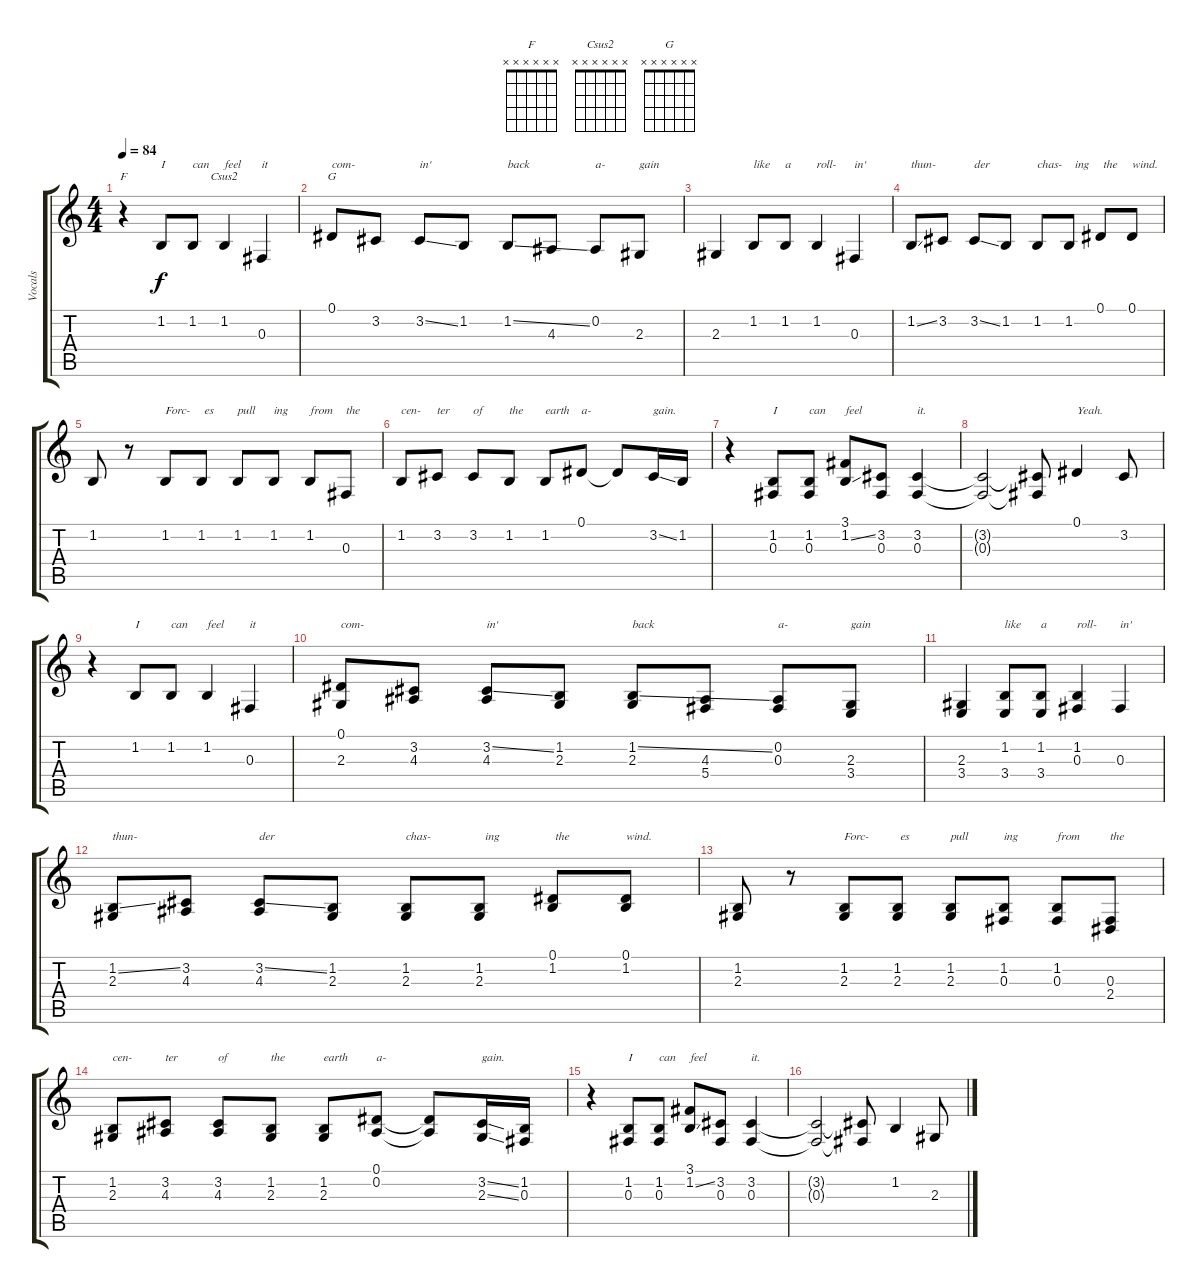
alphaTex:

\track ("Vocals" "Vocals") {instrument baritonesax}
\staff {score tabs}
\tuning (Eb4 Bb3 Gb3 Db3 Ab2 Eb2) {hide}
\chord ("F" x x x x x x) {firstfret 0}
\chord ("Csus2" x x x x x x) {firstfret 0}
\chord ("G" x x x x x x) {firstfret 0}
\ts (4 4)
\tempo 84
\clef g2
\ks c
r.4{ch "F" dy f} 1.2.8{txt "I"} 1.2.8{txt "can"} 1.2.4{ch "Csus2" txt "feel"} 0.3.4{txt "it"} |
0.1.8{ch "G" txt "com-"} 3.2.8 3.2{ss}.8{txt "in'"} 1.2.8 1.2{ss}.8{txt "back"} 4.3.8 0.2.8{txt "a-"} 2.3.8{txt "gain"} |
2.3.4 1.2.8{txt "like"} 1.2.8{txt "a"} 1.2.4{txt "roll-"} 0.3.4{txt "in'"} |
1.2{ss}.8{txt "thun-"} 3.2.8 3.2{ss}.8{txt "der"} 1.2.8 1.2.8{txt "chas-"} 1.2.8{txt "  ing"} 0.1.8{txt " the"} 0.1.8{txt "wind."} |
1.2.8 r.8 1.2.8{txt "Forc-"} 1.2.8{txt " es"} 1.2.8{txt "pull"} 1.2.8{txt "ing"} 1.2.8{txt "from"} 0.3.8{txt "the"} |
1.2.8{txt "cen-"} 3.2.8{txt "ter"} 3.2.8{txt "of"} 1.2.8{txt "the"} 1.2.8{txt "earth"} 0.1.8{txt "a-"} 0.1{t}.8 3.2{ss}.16{txt "gain."} 1.2.16 |
r.4 (1.2 0.3).8{txt "I"} (1.2 0.3).8{txt "can"} (3.1 1.2{ss}).8{txt "feel"} (3.2 0.3).8 (3.2 0.3).4{txt "it."} |
(3.2{t} 0.3{t}).2 (3.2{t} 0.3{t}).8 0.1.4{txt "Yeah."} 3.2.8 |
r.4 1.2.8{txt "I"} 1.2.8{txt "can"} 1.2.4{txt "feel"} 0.3.4{txt "it"} |
(0.1 2.3).8{txt "com-"} (3.2 4.3).8 (3.2{ss} 4.3).8{txt "in'"} (1.2 2.3).8 (1.2{ss} 2.3).8{txt "back"} (4.3 5.4).8 (0.2 0.3).8{txt "a-"} (2.3 3.4).8{txt "gain"} |
(2.3 3.4).4 (1.2 3.4).8{txt "like"} (1.2 3.4).8{txt "a"} (1.2 0.3).4{txt "roll-"} 0.3.4{txt "in'"} |
(1.2{ss} 2.3).8{txt "thun-"} (3.2 4.3).8 (3.2{ss} 4.3).8{txt "der"} (1.2 2.3).8 (1.2 2.3).8{txt "chas-"} (1.2 2.3).8{txt "  ing"} (0.1 1.2).8{txt " the"} (0.1 1.2).8{txt "wind."} |
(1.2 2.3).8 r.8 (1.2 2.3).8{txt "Forc-"} (1.2 2.3).8{txt " es"} (1.2 2.3).8{txt "pull"} (1.2 0.3).8{txt "ing"} (1.2 0.3).8{txt "from"} (0.3 2.4).8{txt "the"} |
(1.2 2.3).8{txt "cen-"} (3.2 4.3).8{txt "ter"} (3.2 4.3).8{txt "of"} (1.2 2.3).8{txt "the"} (1.2 2.3).8{txt "earth"} (0.1 0.2).8{txt "a-"} (0.1{t} 0.2{t}).8 (3.2{ss} 2.3{ss}).16{txt "gain."} (1.2 0.3).16 |
r.4 (1.2 0.3).8{txt "I"} (1.2 0.3).8{txt "can"} (3.1 1.2{ss}).8{txt "feel"} (3.2 0.3).8 (3.2 0.3).4{txt "it."} |
(3.2{t} 0.3{t}).2 (3.2{t} 0.3{t}).8 1.2.4 2.3.8
